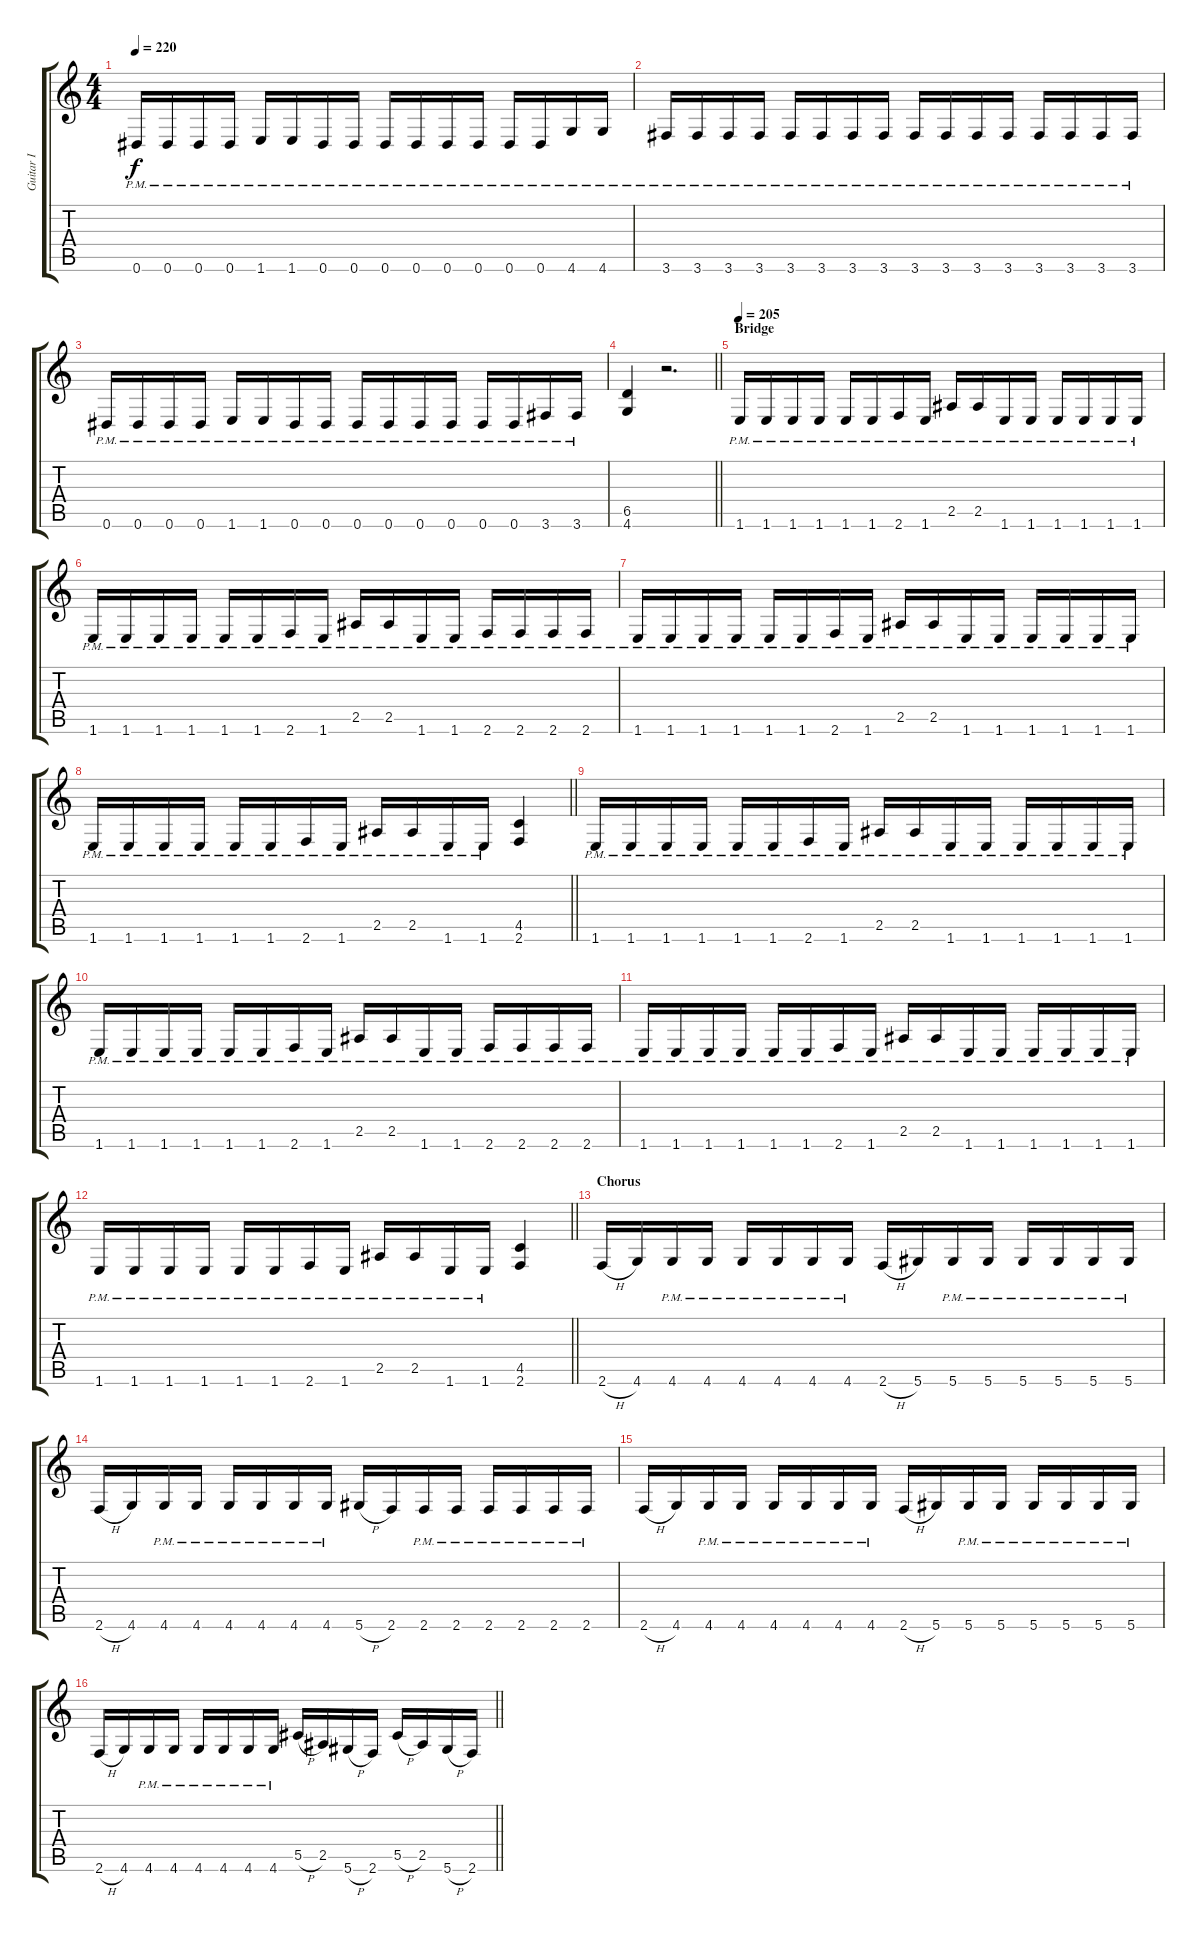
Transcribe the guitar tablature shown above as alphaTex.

\track ("Guitar I" "Guitar I") {instrument distortionguitar}
\staff {score tabs}
\tuning (Eb4 Bb3 Gb3 Db3 Ab2 Eb2) {hide}
\ts (4 4)
\section ("" "")
\tempo 220
\clef g2
\ks c
0.6{pm}.16{dy f} 0.6{pm}.16 0.6{pm}.16 0.6{pm}.16 1.6{pm}.16 1.6{pm}.16 0.6{pm}.16 0.6{pm}.16 0.6{pm}.16 0.6{pm}.16 0.6{pm}.16 0.6{pm}.16 0.6{pm}.16 0.6{pm}.16 4.6{pm}.16 4.6{pm}.16 |
3.6{pm}.16 3.6{pm}.16 3.6{pm}.16 3.6{pm}.16 3.6{pm}.16 3.6{pm}.16 3.6{pm}.16 3.6{pm}.16 3.6{pm}.16 3.6{pm}.16 3.6{pm}.16 3.6{pm}.16 3.6{pm}.16 3.6{pm}.16 3.6{pm}.16 3.6{pm}.16 |
0.6{pm}.16 0.6{pm}.16 0.6{pm}.16 0.6{pm}.16 1.6{pm}.16 1.6{pm}.16 0.6{pm}.16 0.6{pm}.16 0.6{pm}.16 0.6{pm}.16 0.6{pm}.16 0.6{pm}.16 0.6{pm}.16 0.6{pm}.16 3.6{pm}.16 3.6{pm}.16 |
\barLineRight lightlight
(6.5 4.6).4 r.2{d} |
\section ("" "Bridge")
\tempo 205
1.6{pm}.16 1.6{pm}.16 1.6{pm}.16 1.6{pm}.16 1.6{pm}.16 1.6{pm}.16 2.6{pm}.16 1.6{pm}.16 2.5{pm}.16 2.5{pm}.16 1.6{pm}.16 1.6{pm}.16 1.6{pm}.16 1.6{pm}.16 1.6{pm}.16 1.6{pm}.16 |
1.6{pm}.16 1.6{pm}.16 1.6{pm}.16 1.6{pm}.16 1.6{pm}.16 1.6{pm}.16 2.6{pm}.16 1.6{pm}.16 2.5{pm}.16 2.5{pm}.16 1.6{pm}.16 1.6{pm}.16 2.6{pm}.16 2.6{pm}.16 2.6{pm}.16 2.6{pm}.16 |
1.6{pm}.16 1.6{pm}.16 1.6{pm}.16 1.6{pm}.16 1.6{pm}.16 1.6{pm}.16 2.6{pm}.16 1.6{pm}.16 2.5{pm}.16 2.5{pm}.16 1.6{pm}.16 1.6{pm}.16 1.6{pm}.16 1.6{pm}.16 1.6{pm}.16 1.6{pm}.16 |
\barLineRight lightlight
1.6{pm}.16 1.6{pm}.16 1.6{pm}.16 1.6{pm}.16 1.6{pm}.16 1.6{pm}.16 2.6{pm}.16 1.6{pm}.16 2.5{pm}.16 2.5{pm}.16 1.6{pm}.16 1.6{pm}.16 (4.5 2.6).4 |
\section ("" "")
1.6{pm}.16 1.6{pm}.16 1.6{pm}.16 1.6{pm}.16 1.6{pm}.16 1.6{pm}.16 2.6{pm}.16 1.6{pm}.16 2.5{pm}.16 2.5{pm}.16 1.6{pm}.16 1.6{pm}.16 1.6{pm}.16 1.6{pm}.16 1.6{pm}.16 1.6{pm}.16 |
1.6{pm}.16 1.6{pm}.16 1.6{pm}.16 1.6{pm}.16 1.6{pm}.16 1.6{pm}.16 2.6{pm}.16 1.6{pm}.16 2.5{pm}.16 2.5{pm}.16 1.6{pm}.16 1.6{pm}.16 2.6{pm}.16 2.6{pm}.16 2.6{pm}.16 2.6{pm}.16 |
1.6{pm}.16 1.6{pm}.16 1.6{pm}.16 1.6{pm}.16 1.6{pm}.16 1.6{pm}.16 2.6{pm}.16 1.6{pm}.16 2.5{pm}.16 2.5{pm}.16 1.6{pm}.16 1.6{pm}.16 1.6{pm}.16 1.6{pm}.16 1.6{pm}.16 1.6{pm}.16 |
\barLineRight lightlight
1.6{pm}.16 1.6{pm}.16 1.6{pm}.16 1.6{pm}.16 1.6{pm}.16 1.6{pm}.16 2.6{pm}.16 1.6{pm}.16 2.5{pm}.16 2.5{pm}.16 1.6{pm}.16 1.6{pm}.16 (4.5 2.6).4 |
\section ("" "Chorus")
2.6{h}.16 4.6.16 4.6{pm}.16 4.6{pm}.16 4.6{pm}.16 4.6{pm}.16 4.6{pm}.16 4.6{pm}.16 2.6{h}.16 5.6.16 5.6{pm}.16 5.6{pm}.16 5.6{pm}.16 5.6{pm}.16 5.6{pm}.16 5.6{pm}.16 |
2.6{h}.16 4.6.16 4.6{pm}.16 4.6{pm}.16 4.6{pm}.16 4.6{pm}.16 4.6{pm}.16 4.6{pm}.16 5.6{h}.16 2.6.16 2.6{pm}.16 2.6{pm}.16 2.6{pm}.16 2.6{pm}.16 2.6{pm}.16 2.6{pm}.16 |
2.6{h}.16 4.6.16 4.6{pm}.16 4.6{pm}.16 4.6{pm}.16 4.6{pm}.16 4.6{pm}.16 4.6{pm}.16 2.6{h}.16 5.6.16 5.6{pm}.16 5.6{pm}.16 5.6{pm}.16 5.6{pm}.16 5.6{pm}.16 5.6{pm}.16 |
\barLineRight lightlight
2.6{h}.16 4.6.16 4.6{pm}.16 4.6{pm}.16 4.6{pm}.16 4.6{pm}.16 4.6{pm}.16 4.6{pm}.16 5.5{h}.16 2.5.16 5.6{h}.16 2.6.16 5.5{h}.16 2.5.16 5.6{h}.16 2.6.16
